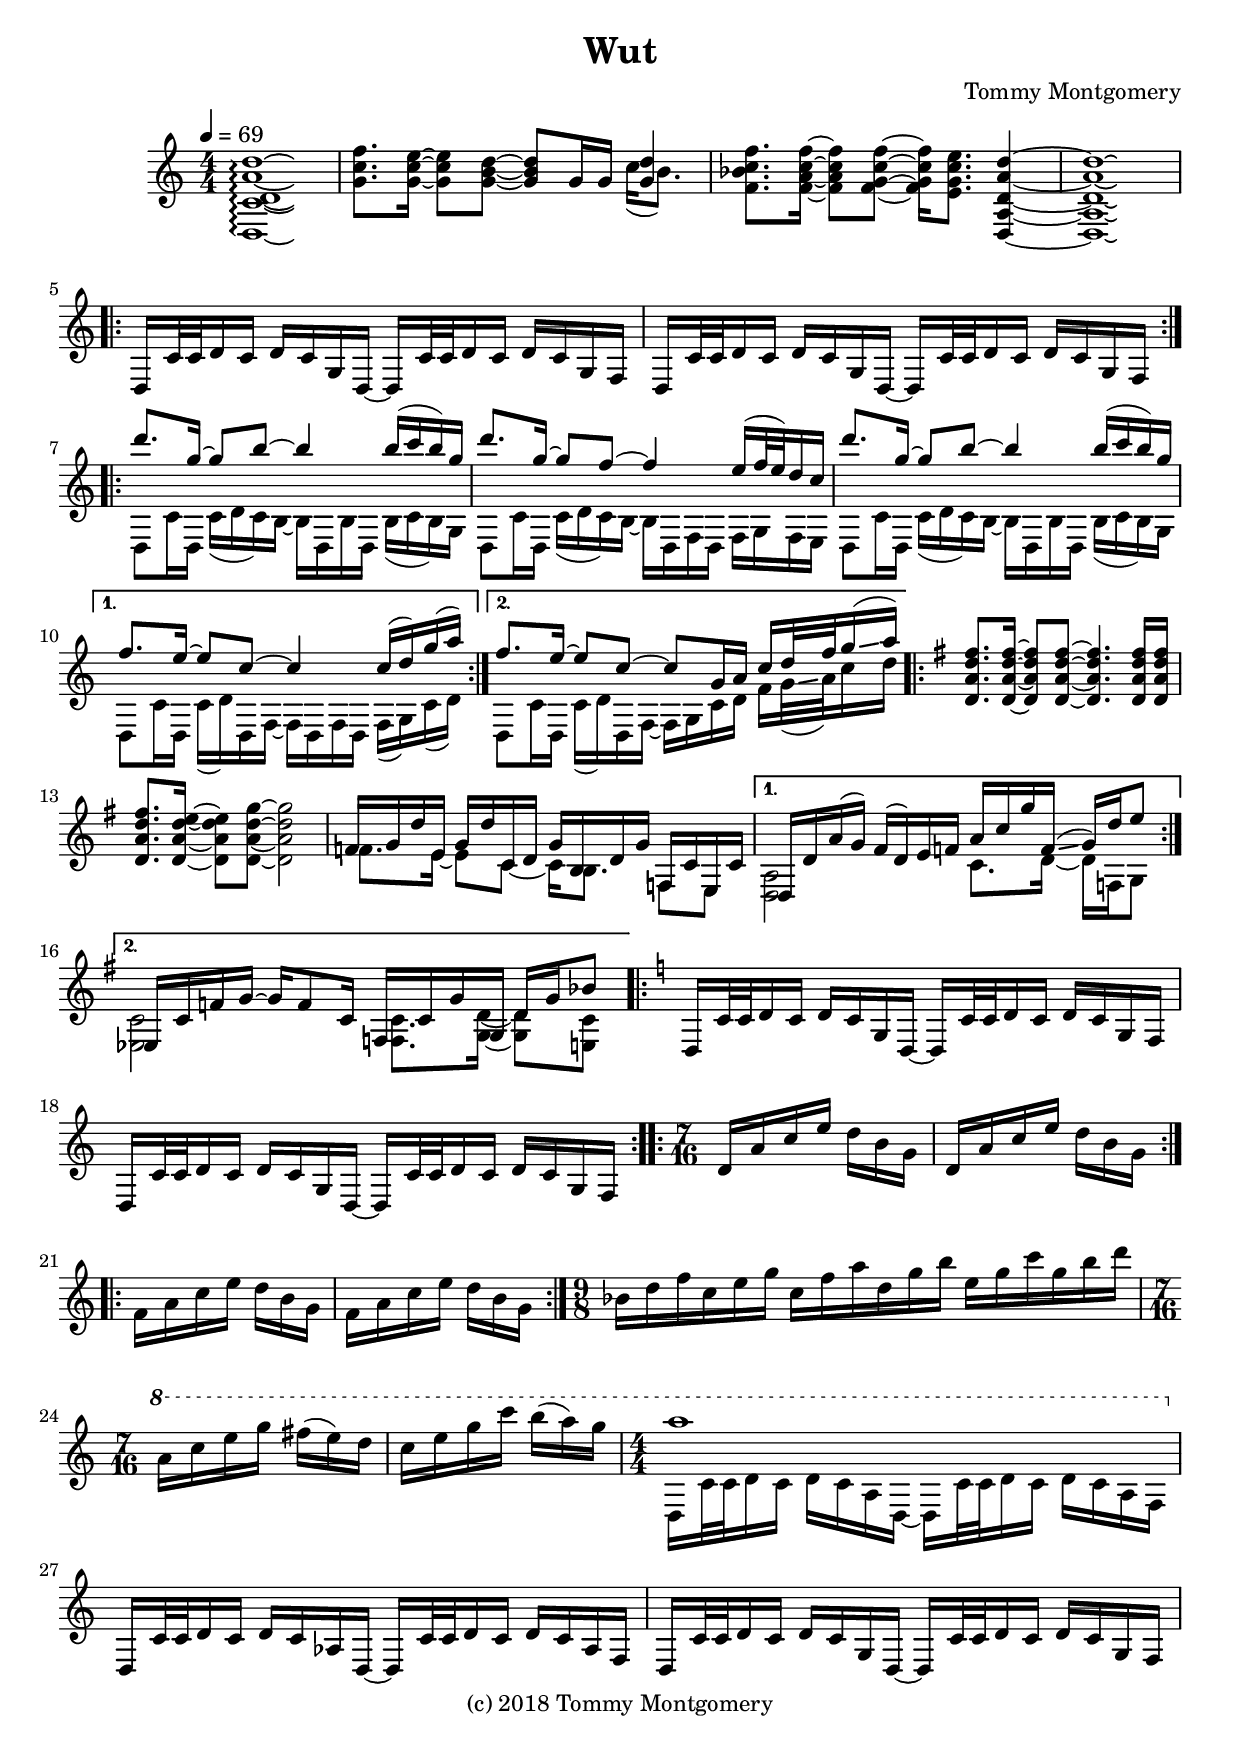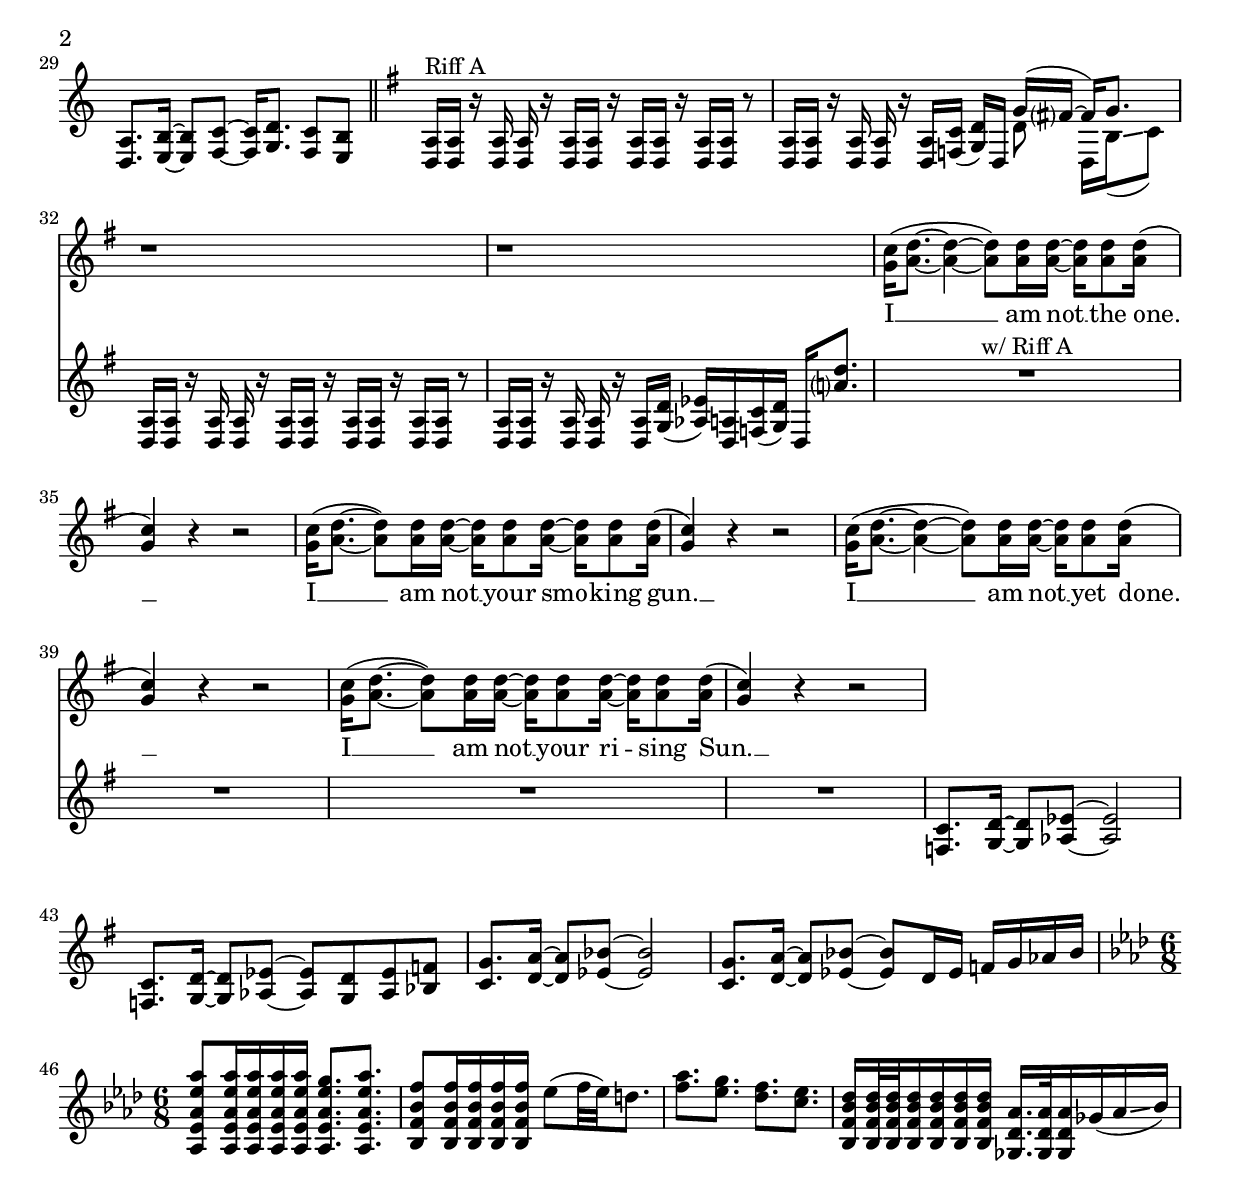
\version "2.18.2"
\language "english"

\header {
  title = "Wut"
  composer = "Tommy Montgomery"
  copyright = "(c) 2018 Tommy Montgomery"
}

global = {
  \key d \dorian
  \set Staff.printKeyCancellation = ##f
  \numericTimeSignature
  \compressFullBarRests
  \omit Voice.StringNumber
  \override TupletBracket #'bracket-visibility = #'if-no-beam
  \override MultiMeasureRest.expand-limit = #3
  \time 4/4
  \tempo 4 = 69
}

sevenSixteen = {
  \time 7/16
  \set Timing.beamExceptions = #'(
    (end .
      (
        ((1 . 16) . (4 3))
      )
    )
  )
  \set Timing.beatStructure = #'(4 3)
}

guitarOne = \relative c {
  <d c' d a' d>1\arpeggio\laissezVibrer |
  <g' c f>8. <g c e>16 ~ q8 <g b d> ~ q g16 g << { <g d'>4 } \\ { c16( b8.) } >> |
  <f bf c f>8. <f a c f>16 ~ q8 <f g c f> ~ q16 <e g c e>8. <d, a' d a' d>4 ~ |
  q1\laissezVibrer |

  \repeat volta 2 {
    d16 c'32 c d16 c d c g d ~ d c'32 c d16 c d c g f |
    d16 c'32 c d16 c d c g d ~ d c'32 c d16 c d c g f |
  }

  \repeat volta 2 {
    <<
      {
        d'''8. g,16 ~ g8 b8 ~ b4 b16( c b) g |
        d'8. g,16 ~ g8 f8 ~ f4 e16( f32 e) d16 c |
        d'8. g,16 ~ g8 b8 ~ b4 b16( c b) g |
      } \\
      {
        d,,8 c'16 d, c'( d c) b ~ b d, b' d, b'( c b) g |
        d8 c'16 d, c'( d c) b ~ b d, f d f g f e |
        d8 c'16 d, c'( d c) b ~ b d, b' d, b'( c b) g |
      }
    >>
  }
  \alternative {
    {
      <<
        { f''8. e16 ~ e8 c ~ c4 c16( d) g( a) | } \\
        { d,,,8 c'16 d, c'( d) d, f ~ f d f d f( g) c( d) | }
      >>
    }
    {
      <<
        { f'8. e16 ~ e8 c ~ c8 g16 a c16 d32 f g16\glissando( a) | } \\
        { d,,,8 c'16 d, c'( d) d, f ~ f g c d f g32\glissando( a) c16 d | }
      >>
    }
  }

  \key d \mixolydian

  \repeat volta 2 {
    <d, a' d fs>8. q16 ~ q8 q ~ q4. q16 q |
    q8. <d a' d e>16 ~ q8 <d a' d g> ~ q2 |
    <<
      { f16 g d' e, g d'  c, d g  b, d g f, c' e, c' | } \\
      { f8.      e16 ~ e8 c ~ c16 b8.    f8    e     | }
    >> |
  }
  \alternative {
    {
      <<
        { d16 d' a'( g) fs( d) e f a c g' f,\glissando( g) d' e8 } | \\
        { <d,, a'>2 c'8. d16 ~ d f, g8 | }
      >>
    }
    {
      <<
        { ef16 c' f g ~ g f8 c16 f, c' g' g, d' g bf8 } \\
        { <ef,, c'>2 <f c'>8. <g d'>16 ~ q8 <e c'> }
      >>
    }
  }

  \key d \dorian

  \repeat volta 2 {
    d16 c'32 c d16 c d c g d ~ d c'32 c d16 c d c g f |
    d16 c'32 c d16 c d c g d ~ d c'32 c d16 c d c g f |
  }

  \sevenSixteen
  \repeat volta 2 { \repeat unfold 2 { d'16 a' c e d b g | } }
  \repeat volta 2 { \repeat unfold 2 { f a c e d b g | } }

  \time 9/8 bf d f c e g c, f a d, g b e, g c g b d |
  \sevenSixteen
  \set Timing.beatStructure = #'(4 3)
  \ottava #1 a c e g fs( e) d |
  c e g c b( a) g |


  \time 4/4
  <<
    { a1 \ottava #0 | } \\
    { d,,,16 c'32 c d16 c d c a d, ~ d c'32 c d16 c d c a f | }
  >> |
  d,16 c'32 c d16 c d c af d, ~ d c'32 c d16 c d c af f |
  d16 c'32 c d16 c d c g d ~ d c'32 c d16 c d c g f |
  <d a'>8. <e b'>16 ~ q8 <f c'> ~ q16 <g d'>8. <f c'>8 <e b'> |

  \bar "||"

  \key d \mixolydian
  <d a'>16^"Riff A" q r <d a'> q r <d a'> q r <d a'> q r <d a'> q r8 |
  <d a'>16 q r <d a'> q r <d a'> <f c'>( <g d'>) d << { g'( fs? ~ fs) g8. } \\ { d8 d,16 b'16\glissando( c8) } >> |
  <d, a'>16 q r <d a'> q r <d a'> q r <d a'> q r <d a'> q r8 |
  <d a'>16 q r <d a'> q r <d a'> <g d'>( <af ef'>) <d, a'> <f c'>( <g d'>) d <a''? d>8. |

  R1*8^"w/ Riff A"

  <f, c'>8. <g d'>16 ~ q8 <af ef'> ~ q2 |
  <f c'>8. <g d'>16 ~ q8 <af ef'> ~ q8 <g d'> <af ef'> <bf f'> |
  <c g'>8. <d a'>16 ~ q8 <ef bf'> ~ q2 |
  <c g'>8. <d a'>16 ~ q8 <ef bf'> ~ q8 d16 ef f g af bf |

  \time 6/8
  \key af \major
  <af, ef' af ef' af>8 q16 q q q <af ef' af ef' g>8. <af ef' af ef' af> |
  <bf f' bf f'>8 q16 q q q ef'8( f32 ef) d8. |
  <f af>8. <ef g> <df f> <c ef> |
  <bf, f' bf df>16 q32 q q16 q q q <gf df' af'>16. q32 q16 gf'16( af\glissando bf) |



}
vocalMelody = \relative c'' {
  \global
  \repeat unfold 4 r1 |
  \repeat volta 2 { r1 | r1 }
  \repeat volta 2 { r1 | r1 | r1 } \alternative { { r1 } { r1 }  }
  \repeat volta 2 { r1 | r1 | r1 } \alternative { { r1 } { r1 }  }
  \repeat volta 2 { r1 | r1 }
  \sevenSixteen
  \repeat volta 2 { r4 r8. | r4 r8. }
  \repeat volta 2 { r4 r8. | r4 r8. }

  \time 9/8 r4. r4. r4. |
  \sevenSixteen r4 r8. | r4 r8. |
  \time 4/4
  \repeat unfold 4 r1 |

  \key d \mixolydian
  \repeat unfold 4 r1 |

  % verse 1
  <g c>16( <a d>8. ~ q4 ~ q8) q16 q ~ q q8 q16( |
  <g c>4) r4 r2 |
  <g c>16( <a d>8. ~ q8) q16 q ~ q q8 q16 ~ q q8 q16( |
  <g c>4) r4 r2 |
  <g c>16( <a d>8. ~ q4 ~ q8) q16 q ~ q q8 q16( |
  <g c>4) r4 r2 |
  <g c>16( <a d>8. ~ q8) q16 q ~ q q8 q16 ~ q q8 q16( |
  <g c>4) r4 r2 |

}

allTheLyrics = \lyricmode {
  I __ am not __ the one. __
  I __ am not __ your smo -- king gun. __
  I __ am not __ yet done. __
  I __ am not __ your ri -- sing Sun. __

}

guitarOneStaff = \new Staff \with { midiInstrument = "distorted guitar" }{ \global \guitarOne }


vox = \new Staff \with { midiInstrument = "voice oohs" } {
  <<
    \new Voice = "vocalMelody" { \clef treble \global \vocalMelody }
  >>
}

demLyrics = \new Lyrics \lyricsto "vocalMelody" {
  <<
    \new Lyrics {
      \set associatedVoice = "vocalMelody"
      \allTheLyrics
    }
  >>
}



chordExceptionMusic = {
  <c e g b d'>1-\markup { "maj9" }
  <c e g b fs'>1-\markup { "maj7" \sharp "11" }
  <c ef f g bf>1-\markup { "m7sus4" }
  <c ef gf bff>1-\markup { \super "°7" }
  <c e g d'>1-\markup { "add9" }
  <c ef g d'>1-\markup { "m(add9)" }
  <c e fs as>1-\markup { \super { \sharp "11" \sharp "13" } }
  <c g>1-\markup { "5" }
  <c e g b>1-\markup { "maj7" }
  <c f g>1-\markup { "sus4" }
  <c d g>1-\markup { "sus2" }
}

chordExceptions = #(append
  (sequential-music-to-chord-exceptions chordExceptionMusic #t)
  ignatzekExceptions
)

chordValues = \chordmode {
  \global
  \powerChords
  \set chordNameExceptions = #chordExceptions
  \set majorSevenSymbol = \markup "maj7"

}

chordNames = \new ChordNames {
  \set chordChanges = ##t
  \set chordNameExceptions = #chordExceptions
  \chordValues
}

\score {
  <<
    % \chordNames
    \vox
    \demLyrics
    \guitarOneStaff
  >>
  \layout {
    \context {
      \Staff \RemoveEmptyStaves
      \override Glissando.minimum-length = #4
      \override Glissando.springs-and-rods = #ly:spanner::set-spacing-rods
      \override Glissando.thickness = #2
      \override VerticalAxisGroup.remove-first = ##t
    }
  }
}

\score {
  \unfoldRepeats {
    <<
      \transpose c c, \vox
      \transpose c c, \guitarOneStaff
    >>
  }
  \midi {}
}
